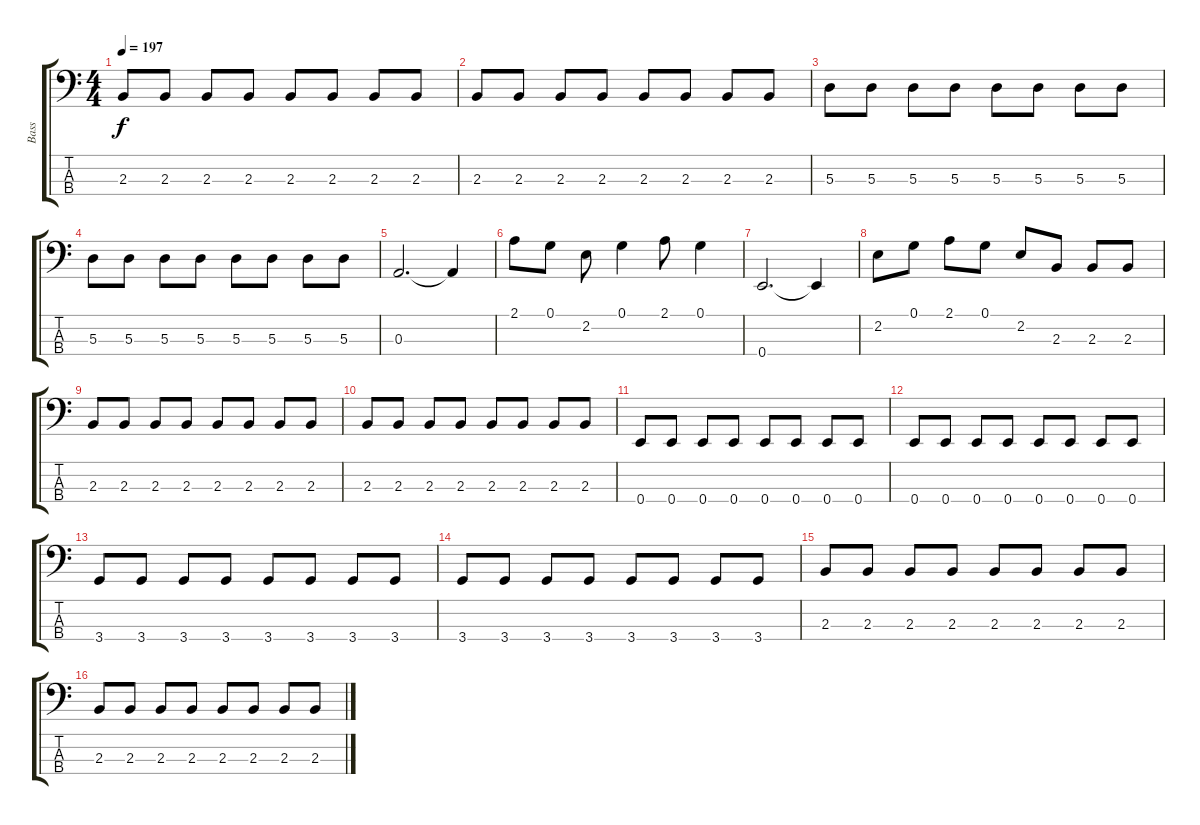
\track ("Bass" "Bass") {instrument electricbassfinger}
\staff {score tabs}
\tuning (G2 D2 A1 E1) {hide}
\ts (4 4)
\tempo 197
\clef f4
\ks c
2.3.8{dy f} 2.3.8 2.3.8 2.3.8 2.3.8 2.3.8 2.3.8 2.3.8 |
2.3.8 2.3.8 2.3.8 2.3.8 2.3.8 2.3.8 2.3.8 2.3.8 |
5.3.8 5.3.8 5.3.8 5.3.8 5.3.8 5.3.8 5.3.8 5.3.8 |
5.3.8 5.3.8 5.3.8 5.3.8 5.3.8 5.3.8 5.3.8 5.3.8 |
0.3.2{d} 0.3{t}.4 |
2.1.8 0.1.8 2.2.8 0.1.4 2.1.8 0.1.4 |
0.4.2{d} 0.4{t}.4 |
2.2.8 0.1.8 2.1.8 0.1.8 2.2.8 2.3.8 2.3.8 2.3.8 |
2.3.8 2.3.8 2.3.8 2.3.8 2.3.8 2.3.8 2.3.8 2.3.8 |
2.3.8 2.3.8 2.3.8 2.3.8 2.3.8 2.3.8 2.3.8 2.3.8 |
0.4.8 0.4.8 0.4.8 0.4.8 0.4.8 0.4.8 0.4.8 0.4.8 |
0.4.8 0.4.8 0.4.8 0.4.8 0.4.8 0.4.8 0.4.8 0.4.8 |
3.4.8 3.4.8 3.4.8 3.4.8 3.4.8 3.4.8 3.4.8 3.4.8 |
3.4.8 3.4.8 3.4.8 3.4.8 3.4.8 3.4.8 3.4.8 3.4.8 |
2.3.8 2.3.8 2.3.8 2.3.8 2.3.8 2.3.8 2.3.8 2.3.8 |
2.3.8 2.3.8 2.3.8 2.3.8 2.3.8 2.3.8 2.3.8 2.3.8
